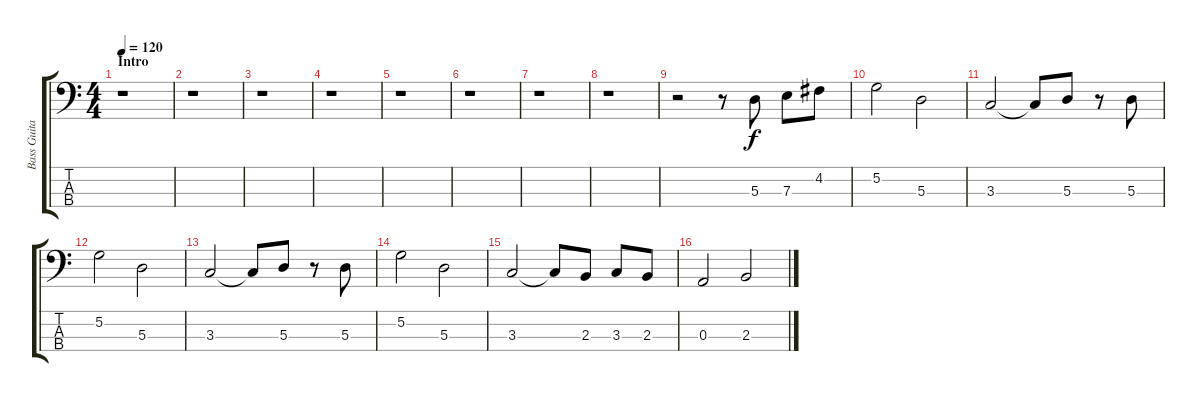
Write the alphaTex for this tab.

\track ("Bass Guitar" "Bass Guita") {instrument electricbassfinger}
\staff {score tabs}
\tuning (G2 D2 A1 E1) {hide}
\ts (4 4)
\section ("" "Intro")
\tempo 120
\clef f4
\ks c
r.1{dy f instrument electricbassfinger} |
r.1 |
r.1 |
r.1 |
r.1 |
r.1 |
r.1 |
r.1 |
r.2 r.8 5.3.8 7.3.8 4.2.8 |
5.2.2 5.3.2 |
3.3.2 3.3{t}.8 5.3.8 r.8 5.3.8 |
5.2.2 5.3.2 |
3.3.2 3.3{t}.8 5.3.8 r.8 5.3.8 |
5.2.2 5.3.2 |
3.3.2 3.3{t}.8 2.3.8 3.3.8 2.3.8 |
0.3.2 2.3.2
